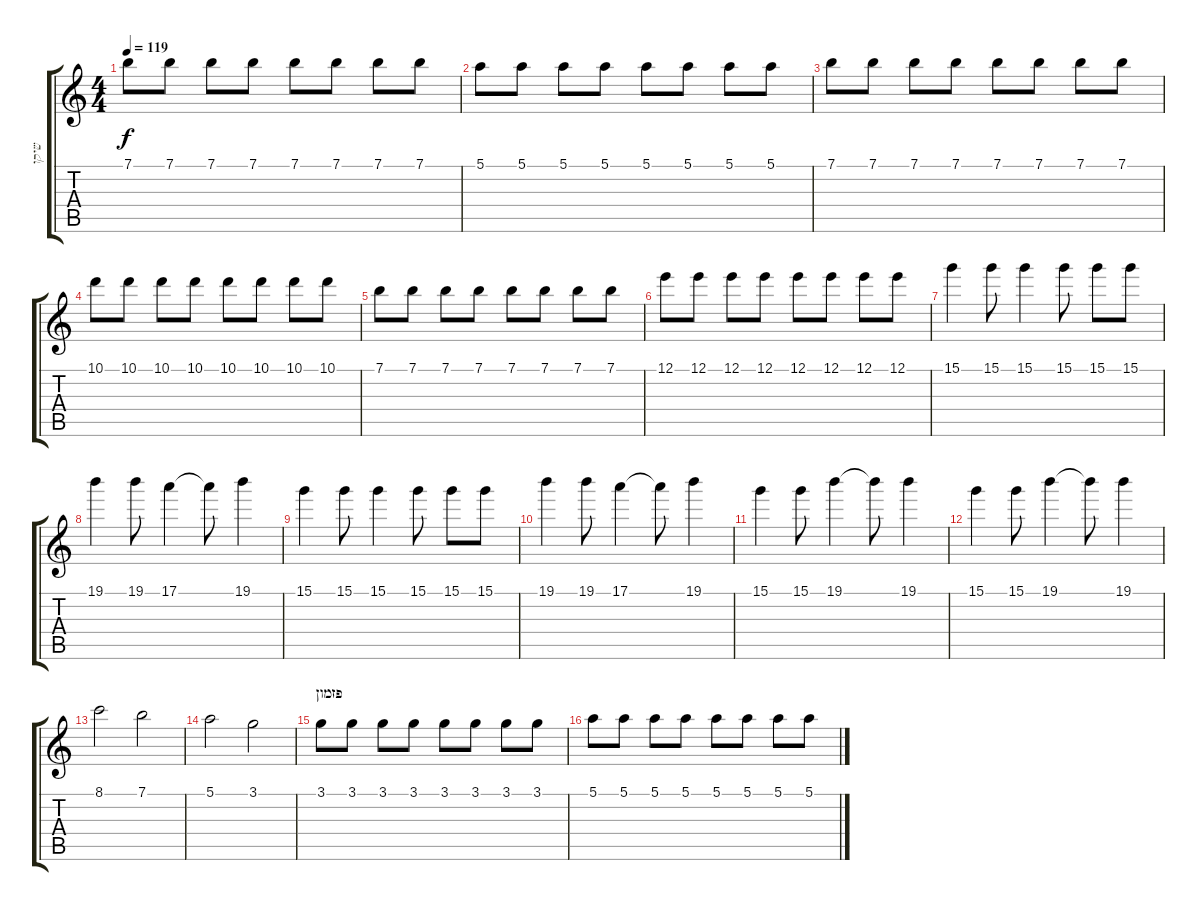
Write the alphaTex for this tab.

\track ("שיקו" "שיקו") {instrument acousticguitarsteel}
\staff {score tabs}
\tuning (E4 B3 G3 D3 A2 E2) {hide}
\ts (4 4)
\tempo 119
\clef g2
\ks c
7.1.8{dy f} 7.1.8 7.1.8 7.1.8 7.1.8 7.1.8 7.1.8 7.1.8 |
5.1.8 5.1.8 5.1.8 5.1.8 5.1.8 5.1.8 5.1.8 5.1.8 |
7.1.8 7.1.8 7.1.8 7.1.8 7.1.8 7.1.8 7.1.8 7.1.8 |
10.1.8 10.1.8 10.1.8 10.1.8 10.1.8 10.1.8 10.1.8 10.1.8 |
7.1.8 7.1.8 7.1.8 7.1.8 7.1.8 7.1.8 7.1.8 7.1.8 |
12.1.8 12.1.8 12.1.8 12.1.8 12.1.8 12.1.8 12.1.8 12.1.8 |
15.1.4 15.1.8 15.1.4 15.1.8 15.1.8 15.1.8 |
19.1.4 19.1.8 17.1.4 17.1{t}.8 19.1.4 |
15.1.4 15.1.8 15.1.4 15.1.8 15.1.8 15.1.8 |
19.1.4 19.1.8 17.1.4 17.1{t}.8 19.1.4 |
15.1.4 15.1.8 19.1.4 19.1{t}.8 19.1.4 |
15.1.4 15.1.8 19.1.4 19.1{t}.8 19.1.4 |
8.1.2 7.1.2 |
5.1.2 3.1.2 |
\section ("" "פזמון")
3.1.8 3.1.8 3.1.8 3.1.8 3.1.8 3.1.8 3.1.8 3.1.8 |
5.1.8 5.1.8 5.1.8 5.1.8 5.1.8 5.1.8 5.1.8 5.1.8
